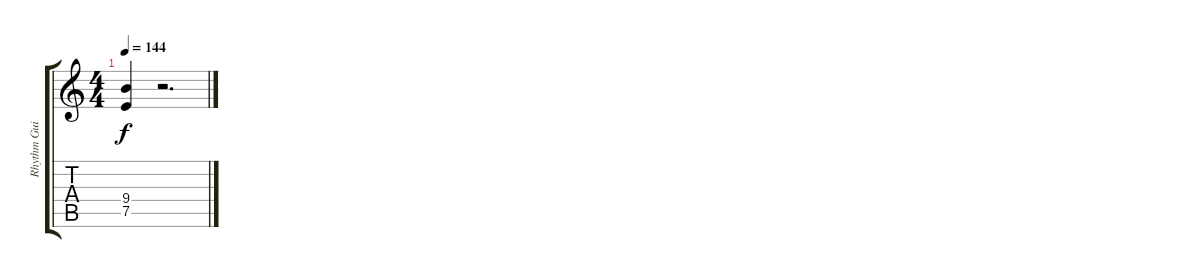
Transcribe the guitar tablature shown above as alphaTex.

\track ("Rhythm Guitar" "Rhythm Gui") {instrument distortionguitar}
\staff {score tabs}
\tuning (E4 B3 G3 D3 A2 E2) {hide}
\ts (4 4)
\tempo 144
\clef g2
\ks c
(9.4 7.5).4{dy f} r.2{d}
